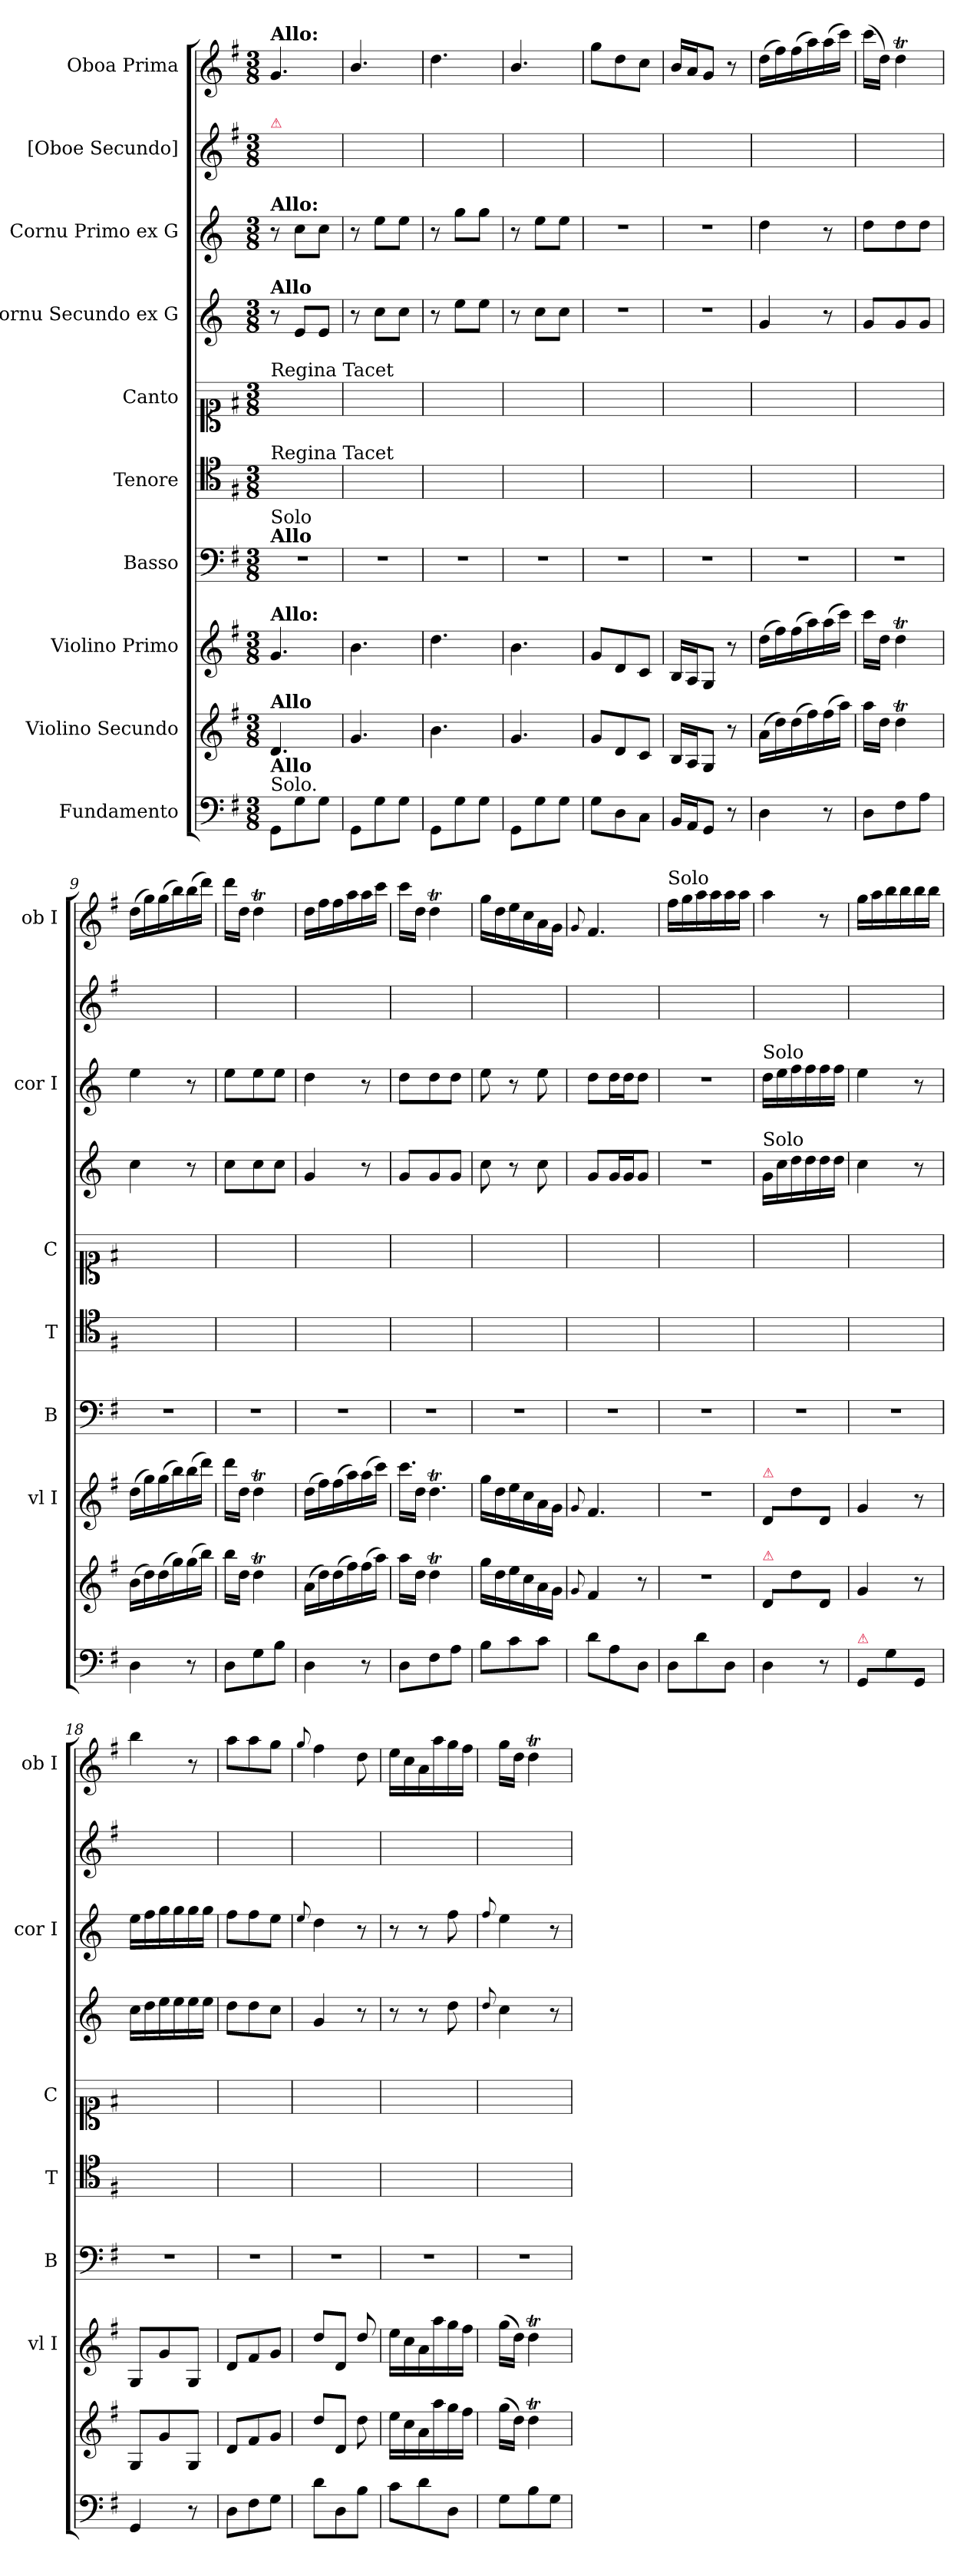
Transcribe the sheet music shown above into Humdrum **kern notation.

**kern	**kern	**dynam	**kern	**dynam	**kern	**kern	**kern	**kern	**kern	**kern	**kern
*part10	*part9	*part9	*part8	*part8	*part7	*part6	*part5	*part4	*part3	*part2	*part1
*staff10	*staff9	*staff9	*staff8	*staff8	*staff7	*staff6	*staff5	*staff4	*staff3	*staff2	*staff1
*I"Fundamento	*I"Violino Secundo	*	*I"Violino Primo	*	*I"Basso	*I"Tenore	*I"Canto	*I"Cornu Secundo ex G	*I"Cornu Primo ex G	*I"[Oboe Secundo]	*I"Oboa Prima
*	*	*	*I'vl I	*	*I'B	*I'T	*I'C	*	*I'cor I	*	*I'ob I
*clefF4	*clefG2	*	*clefG2	*	*clefF4	*clefC4	*clefC1	*clefG2	*clefG2	*clefG2	*clefG2
*	*	*	*	*	*	*	*	*ITrd3c5	*ITrd3c5	*	*
*k[f#]	*k[f#]	*	*k[f#]	*	*k[f#]	*k[f#]	*k[f#]	*k[f#]	*k[f#]	*k[f#]	*k[f#]
*G:	*G:	*	*G:	*	*G:	*G:	*G:	*G:	*G:	*G:	*G:
*M3/8	*M3/8	*	*M3/8	*	*M3/8	*M3/8	*M3/8	*M3/8	*M3/8	*M3/8	*M3/8
=1	=1	=1	=1	=1	=1	=1	=1	=1	=1	=1	=1
!	!	!	!	!	!	!	!	!	!	!	!LO:TX:a:B:t=Allo&colon;
!	!	!	!	!	!	!	!	!	!	!LO:TX:a:color=crimson:t=⚠	!
!	!	!	!	!	!	!	!	!	!LO:TX:a:B:t=Allo&colon;	!	!
!	!	!	!	!	!	!	!	!LO:TX:a:B:t=Allo	!	!	!
!	!	!	!	!	!	!	!LO:TX:a:t=Regina Tacet	!	!	!	!
!	!	!	!	!	!	!LO:TX:a:t=Regina Tacet	!	!	!	!	!
!	!	!	!	!	!LO:TX:a:B:t=Allo	!	!	!	!	!	!
!	!	!	!	!	!LO:TX:a:t=Solo	!	!	!	!	!	!
!	!	!	!LO:TX:a:B:t=Allo&colon;	!	!	!	!	!	!	!	!
!	!LO:TX:a:B:t=Allo	!	!	!	!	!	!	!	!	!	!
!LO:TX:a:t=Solo.	!	!	!	!	!	!	!	!	!	!	!
!LO:TX:a:B:t=Allo	!	!	!	!	!	!	!	!	!	!	!
8GG/L	4.d/	.	4.g/	.	4.r	4.ryy	4.ryy	8r	8r	4.ryy	4.g/
8G\	.	.	.	.	.	.	.	8B/L	8g\L	.	.
8G\J	.	.	.	.	.	.	.	8B/J	8g\J	.	.
=2	=2	=2	=2	=2	=2	=2	=2	=2	=2	=2	=2
8GG/L	4.g/	.	4.b\	.	4.r	4.ryy	4.ryy	8r	8r	4.ryy	4.b/
8G\	.	.	.	.	.	.	.	8g\L	8b\L	.	.
8G\J	.	.	.	.	.	.	.	8g\J	8b\J	.	.
=3	=3	=3	=3	=3	=3	=3	=3	=3	=3	=3	=3
8GG/L	4.b\	.	4.dd\	.	4.r	4.ryy	4.ryy	8r	8r	4.ryy	4.dd\
8G\	.	.	.	.	.	.	.	8b\L	8dd\L	.	.
8G\J	.	.	.	.	.	.	.	8b\J	8dd\J	.	.
=4	=4	=4	=4	=4	=4	=4	=4	=4	=4	=4	=4
8GG/L	4.g/	.	4.b\	.	4.r	4.ryy	4.ryy	8r	8r	4.ryy	4.b/
8G\	.	.	.	.	.	.	.	8g\L	8b\L	.	.
8G\J	.	.	.	.	.	.	.	8g\J	8b\J	.	.
=5	=5	=5	=5	=5	=5	=5	=5	=5	=5	=5	=5
8G\L	8g/L	.	8g/L	.	4.r	4.ryy	4.ryy	4.r	4.r	4.ryy	8gg\L
8D\	8d/	.	8d/	.	.	.	.	.	.	.	8dd\
8C\J	8c/J	.	8c/J	.	.	.	.	.	.	.	8cc\J
=6	=6	=6	=6	=6	=6	=6	=6	=6	=6	=6	=6
16BB/LL	16B/LL	.	16B/LL	.	4.r	4.ryy	4.ryy	4.r	4.r	4.ryy	16b/LL
16AA/J	16A/J	.	16A/J	.	.	.	.	.	.	.	16a/J
8GG/J	8G/J	.	8G/J	.	.	.	.	.	.	.	8g/J
8r	8r	.	8r	.	.	.	.	.	.	.	8r
=7	=7	=7	=7	=7	=7	=7	=7	=7	=7	=7	=7
4D\	(16a\LL	.	(16dd\LL	.	4.r	4.ryy	4.ryy	4d/	4a\	4.ryy	(16dd\LL
.	16dd\)	.	16ff#\)	.	.	.	.	.	.	.	16ff#\)
.	(16dd\	.	(16ff#\	.	.	.	.	.	.	.	(16ff#\
.	16ff#\)	.	16aa\)	.	.	.	.	.	.	.	16aa\)
8r	(16ff#\	.	(16aa\	.	.	.	.	8r	8r	.	(16aa\
.	16aa\JJ)	.	16ccc\JJ)	.	.	.	.	.	.	.	16ccc\JJ)
=8	=8	=8	=8	=8	=8	=8	=8	=8	=8	=8	=8
8D\L	16aa\LL	.	16ccc\LL	.	4.r	4.ryy	4.ryy	8d/L	8a\L	4.ryy	(16ccc\LL
.	16dd\JJ	.	16dd\JJ	.	.	.	.	.	.	.	16dd\JJ)
8F#\	4ddT\	.	4ddT\	.	.	.	.	8d/	8a\	.	4ddT\
8A\J	.	.	.	.	.	.	.	8d/J	8a\J	.	.
=9	=9	=9	=9	=9	=9	=9	=9	=9	=9	=9	=9
4D\	(16b\LL	.	(16dd\LL	.	4.r	4.ryy	4.ryy	4g\	4b\	4.ryy	(16dd\LL
.	16dd\)	.	16gg\)	.	.	.	.	.	.	.	16gg\)
.	(16dd\	.	(16gg\	.	.	.	.	.	.	.	(16gg\
.	16gg\)	.	16bb\)	.	.	.	.	.	.	.	16bb\)
8r	(16gg\	.	(16bb\	.	.	.	.	8r	8r	.	(16bb\
.	16bb\JJ)	.	16ddd\JJ)	.	.	.	.	.	.	.	16ddd\JJ)
=10	=10	=10	=10	=10	=10	=10	=10	=10	=10	=10	=10
8D\L	16bb\LL	.	16ddd\LL	.	4.r	4.ryy	4.ryy	8g\L	8b\L	4.ryy	16ddd\LL
.	16dd\JJ	.	16dd\JJ	.	.	.	.	.	.	.	16dd\JJ
8G\	4ddT\	.	4ddT\	.	.	.	.	8g\	8b\	.	4ddT\
8B\J	.	.	.	.	.	.	.	8g\J	8b\J	.	.
=11	=11	=11	=11	=11	=11	=11	=11	=11	=11	=11	=11
4D\	(16a\LL	.	(16dd\LL	.	4.r	4.ryy	4.ryy	4d/	4a\	4.ryy	16dd\LL
.	16dd\)	.	16ff#\)	.	.	.	.	.	.	.	16ff#\
.	(16dd\	.	(16ff#\	.	.	.	.	.	.	.	16ff#\
.	16ff#\)	.	16aa\)	.	.	.	.	.	.	.	16aa\
8r	(16ff#\	.	(16aa\	.	.	.	.	8r	8r	.	16aa\
.	16aa\JJ)	.	16ccc\JJ)	.	.	.	.	.	.	.	16ccc\JJ
=12	=12	=12	=12	=12	=12	=12	=12	=12	=12	=12	=12
!	!	!	!LO:N:vis=16.	!	!	!	!	!	!	!	!
8D\L	16aa\LL	.	16ccc\LL	.	4.r	4.ryy	4.ryy	8d/L	8a\L	4.ryy	16ccc\LL
.	16dd\JJ	.	16dd\JJ	.	.	.	.	.	.	.	16dd\JJ
!	!	!	!LO:N:vis=4.	!	!	!	!	!	!	!	!
8F#\	4ddT\	.	4ddT\	.	.	.	.	8d/	8a\	.	4ddT\
8A\J	.	.	.	.	.	.	.	8d/J	8a\J	.	.
=13	=13	=13	=13	=13	=13	=13	=13	=13	=13	=13	=13
8B\L	16gg\LL	.	16gg\LL	.	4.r	4.ryy	4.ryy	8g\	8b\	4.ryy	16gg\LL
.	16dd\	.	16dd\	.	.	.	.	.	.	.	16dd\
8c\	16ee\	.	16ee\	.	.	.	.	8r	8r	.	16ee\
.	16cc\	.	16cc\	.	.	.	.	.	.	.	16cc\
8c\J	16a\	.	16a\	.	.	.	.	8g\	8b\	.	16a\
.	16g\JJ	.	16g\JJ	.	.	.	.	.	.	.	16g\JJ
=14	=14	=14	=14	=14	=14	=14	=14	=14	=14	=14	=14
.	8qqg/	.	8qqg/	.	.	.	.	.	.	.	8qqg/
8d\L	4f#/	.	4.f#/	.	4.r	4.ryy	4.ryy	8d/L	8a\L	4.ryy	4.f#/
8A\	.	.	.	.	.	.	.	16d/L	16a\L	.	.
.	.	.	.	.	.	.	.	16d/J	16a\J	.	.
8D\J	8r	.	.	.	.	.	.	8d/J	8a\J	.	.
=15	=15	=15	=15	=15	=15	=15	=15	=15	=15	=15	=15
!	!	!	!	!	!	!	!	!	!	!	!LO:TX:a:t=Solo
8D\L	4.r	.	4.r	.	4.r	4.ryy	4.ryy	4.r	4.r	4.ryy	16ff#\LL
.	.	.	.	.	.	.	.	.	.	.	16gg\
8d\	.	.	.	.	.	.	.	.	.	.	16aa\
.	.	.	.	.	.	.	.	.	.	.	16aa\
8D\J	.	.	.	.	.	.	.	.	.	.	16aa\
.	.	.	.	.	.	.	.	.	.	.	16aa\JJ
=16	=16	=16	=16	=16	=16	=16	=16	=16	=16	=16	=16
!	!	!	!	!	!	!	!	!	!LO:TX:a:t=Solo	!	!
!	!	!	!	!	!	!	!	!LO:TX:a:t=Solo	!	!	!
!	!	!	!LO:TX:a:color=crimson:t=⚠	!	!	!	!	!	!	!	!
!	!LO:TX:a:color=crimson:t=⚠	!	!	!	!	!	!	!	!	!	!
!	!	!LO:DY:a	!	!LO:DY:a	!	!	!	!	!	!	!
4D\	8d/L	pia.	8d/L	pia.	4.r	4.ryy	4.ryy	16d\LL	16a\LL	4.ryy	4aa\
.	.	.	.	.	.	.	.	16g\	16b\	.	.
.	8dd\	.	8dd\	.	.	.	.	16a\	16cc\	.	.
.	.	.	.	.	.	.	.	16a\	16cc\	.	.
8r	8d/J	.	8d/J	.	.	.	.	16a\	16cc\	.	8r
.	.	.	.	.	.	.	.	16a\JJ	16cc\JJ	.	.
=17	=17	=17	=17	=17	=17	=17	=17	=17	=17	=17	=17
!LO:TX:a:color=crimson:t=⚠	!	!	!	!	!	!	!	!	!	!	!
8GG/L	4g/	.	4g/	.	4.r	4.ryy	4.ryy	4g\	4b\	4.ryy	16gg\LL
.	.	.	.	.	.	.	.	.	.	.	16aa\
8G\	.	.	.	.	.	.	.	.	.	.	16bb\
.	.	.	.	.	.	.	.	.	.	.	16bb\
8GG/J	8r	.	8r	.	.	.	.	8r	8r	.	16bb\
.	.	.	.	.	.	.	.	.	.	.	16bb\JJ
=18	=18	=18	=18	=18	=18	=18	=18	=18	=18	=18	=18
4GG/	8G/L	.	8G/L	.	4.r	4.ryy	4.ryy	16g\LL	16b\LL	4.ryy	4bb\
.	.	.	.	.	.	.	.	16a\	16cc\	.	.
.	8g/	.	8g/	.	.	.	.	16b\	16dd\	.	.
.	.	.	.	.	.	.	.	16b\	16dd\	.	.
8r	8G/J	.	8G/J	.	.	.	.	16b\	16dd\	.	8r
.	.	.	.	.	.	.	.	16b\JJ	16dd\JJ	.	.
=19	=19	=19	=19	=19	=19	=19	=19	=19	=19	=19	=19
8D\L	8d/L	.	8d/L	.	4.r	4.ryy	4.ryy	8a\L	8cc\L	4.ryy	8aa\L
8F#\	8f#/	.	8f#/	.	.	.	.	8a\	8cc\	.	8aa\
8G\J	8g/J	.	8g/J	.	.	.	.	8g\J	8b\J	.	8gg\J
=20	=20	=20	=20	=20	=20	=20	=20	=20	=20	=20	=20
.	.	.	.	.	.	.	.	.	8qqb/	.	8qqgg/
8d\L	8dd\L	.	8dd\L	.	4.r	4.ryy	4.ryy	4d/	4a\	4.ryy	4ff#\
8D\	8d/J	.	8d/J	.	.	.	.	.	.	.	.
!	!	!LO:DY:a	!	!LO:DY:a	!	!	!	!	!	!	!
8B\J	8dd\	for&colon;	8dd/	for	.	.	.	8r	8r	.	8dd\
=21	=21	=21	=21	=21	=21	=21	=21	=21	=21	=21	=21
8c\L	16ee\LL	.	16ee\LL	.	4.r	4.ryy	4.ryy	8r	8r	4.ryy	16ee\LL
.	16cc\	.	16cc\	.	.	.	.	.	.	.	16cc\
8d\	16a\	.	16a\	.	.	.	.	8r	8r	.	16a\
.	16aa\	.	16aa\	.	.	.	.	.	.	.	16aa\
8D\J	16gg\	.	16gg\	.	.	.	.	8a\	8cc\	.	16gg\
.	16ff#\JJ	.	16ff#\JJ	.	.	.	.	.	.	.	16ff#\JJ
=22	=22	=22	=22	=22	=22	=22	=22	=22	=22	=22	=22
.	.	.	.	.	.	.	.	8qqa/	8qqcc/	.	.
8G\L	(16gg\LL	.	(16gg\LL	.	4.r	4.ryy	4.ryy	4g\	4b\	4.ryy	16gg\LL
.	16dd\JJ)	.	16dd\JJ)	.	.	.	.	.	.	.	16dd\JJ
8B\	4ddT\	.	4ddT\	.	.	.	.	.	.	.	4ddT\
8G\J	.	.	.	.	.	.	.	8r	8r	.	.
=	=	=	=	=	=	=	=	=	=	=	=
*-	*-	*-	*-	*-	*-	*-	*-	*-	*-	*-	*-
